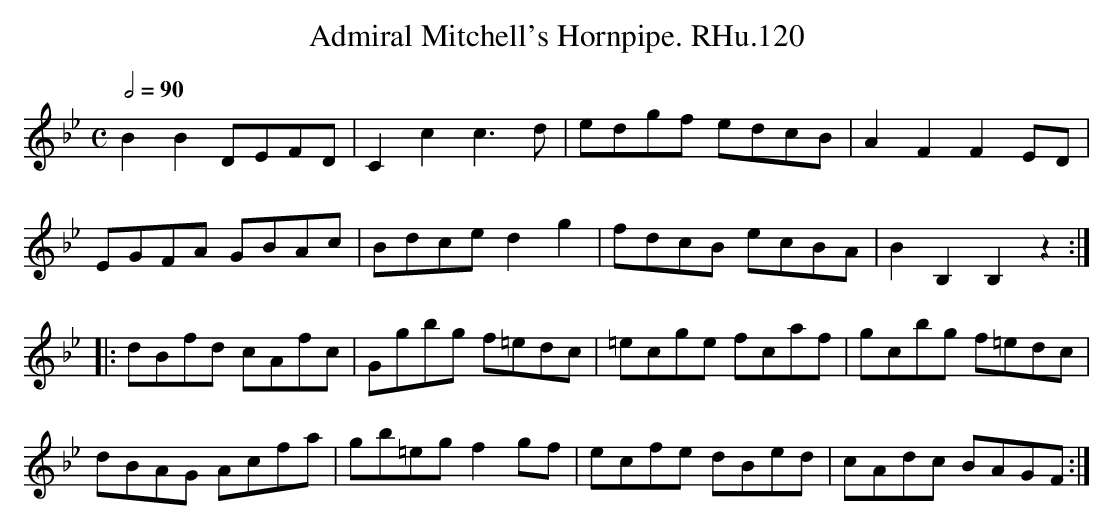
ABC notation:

X:1
T:Admiral Mitchell's Hornpipe. RHu.120
M:C
L:1/8
Q:1/2=90
K:Bb
B2B2DEFD|C2c2c3d|edgf edcB|A2F2F2 ED|
EGFA GBAc|Bdce d2g2|fdcB ecBA|B2B,2B,2z2:|
|:dBfd cAfc|Ggbg f=edc|=ecge fcaf|gcbg f=edc|
dBAG Acfa|gb=eg f2gf|ecfe dBed|cAdc BAGF:|
